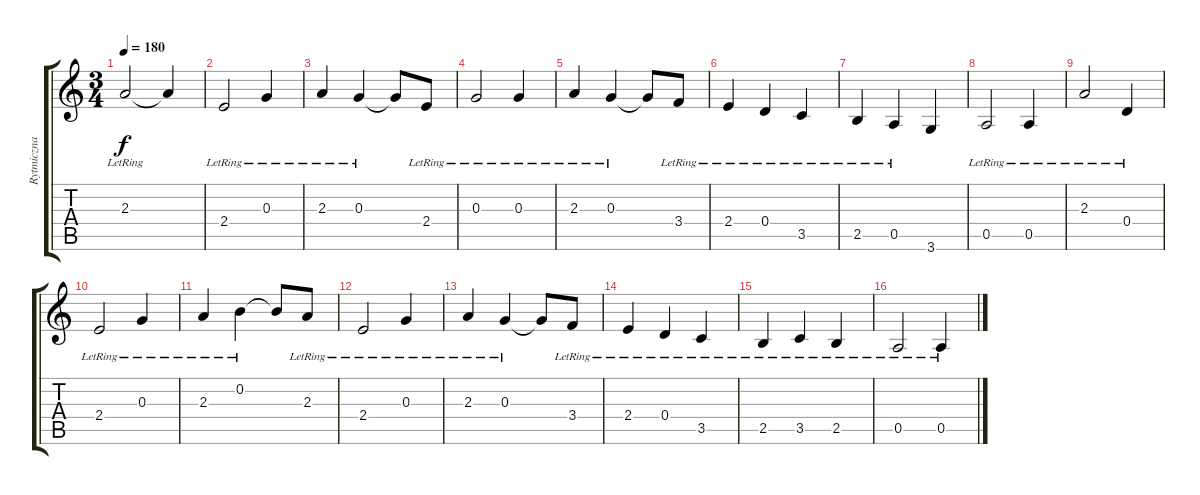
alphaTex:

\track ("Rytmiczna" "Rytmiczna") {instrument acousticguitarsteel}
\staff {score tabs}
\tuning (E4 B3 G3 D3 A2 E2) {hide}
\ts (3 4)
\tempo 180
\clef g2
\ks c
2.3{lr}.2{dy f} 2.3{t}.4 |
2.4{lr}.2 0.3{lr}.4 |
2.3{lr}.4 0.3{lr}.4 0.3{t}.8 2.4{lr}.8 |
0.3{lr}.2 0.3{lr}.4 |
2.3{lr}.4 0.3{lr}.4 0.3{t}.8 3.4{lr}.8 |
2.4{lr}.4 0.4{lr}.4 3.5{lr}.4 |
2.5{lr}.4 0.5{lr}.4 3.6.4 |
0.5{lr}.2 0.5{lr}.4 |
2.3{lr}.2 0.4{lr}.4 |
2.4{lr}.2 0.3{lr}.4 |
2.3{lr}.4 0.2{lr}.4 0.2{t}.8 2.3{lr}.8 |
2.4{lr}.2 0.3{lr}.4 |
2.3{lr}.4 0.3{lr}.4 0.3{t}.8 3.4{lr}.8 |
2.4{lr}.4 0.4{lr}.4 3.5{lr}.4 |
2.5{lr}.4 3.5{lr}.4 2.5{lr}.4 |
0.5{lr}.2 0.5{lr}.4
